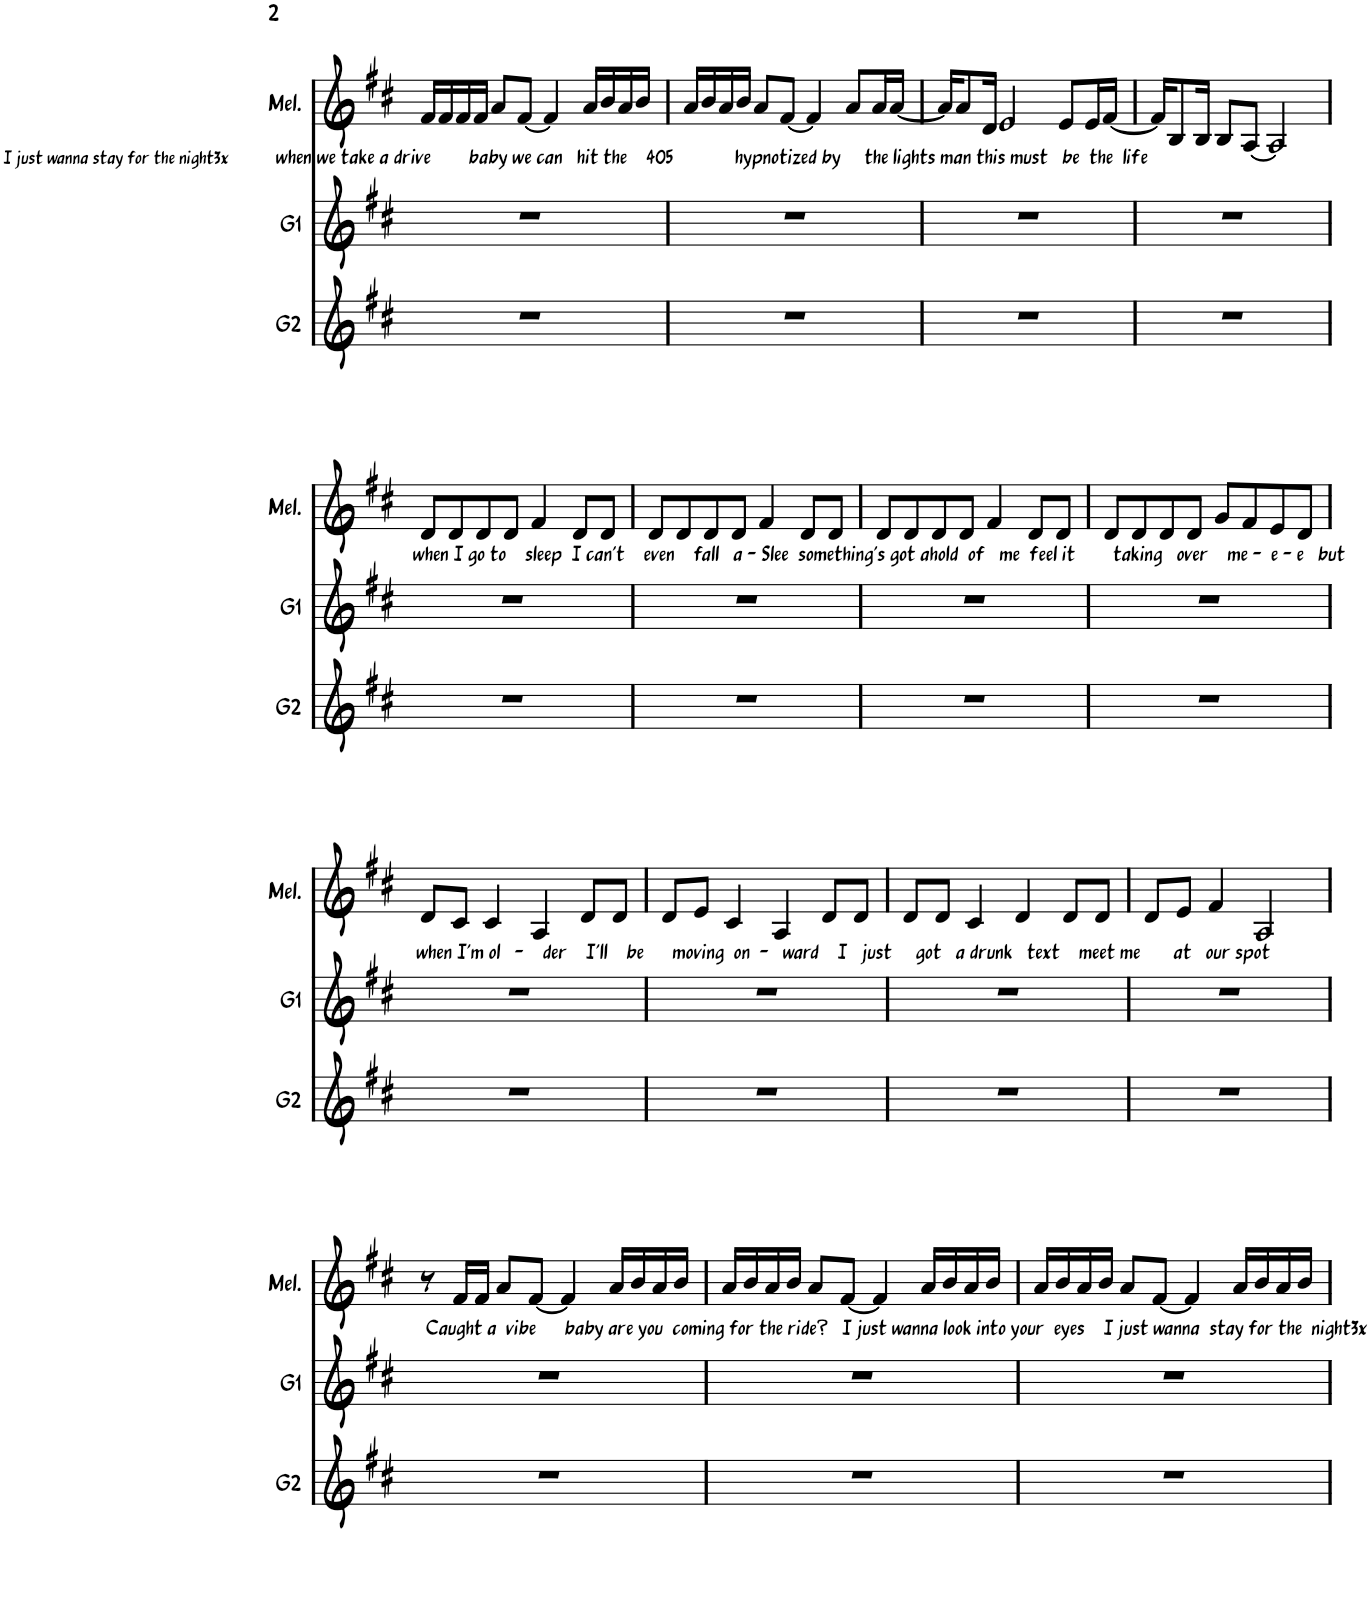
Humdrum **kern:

**kern	**kern	**kern
*part3	*part2	*part1
*staff3	*staff2	*staff1
*I"Groep 2	*I"Groep 1	*I"Melodie
*I'G2	*I'G1	*I'Mel.
!!LO:PB:g=z
*clefG2	*clefG2	*clefG2
*k[f#c#]	*k[f#c#]	*k[f#c#]
*M4/4	*M4/4	*M4/4
=13	=13	=13
!	!	!LO:TX:b:t=I just wanna stay for the night3x
!	!	!LO:TX:b:t=when we take a drive        baby we can   hit the    405             hypnotized by     the lights man this must   be  the  life
1r	1r	16f#/LL
.	.	16f#/
.	.	16f#/
.	.	16f#/JJ
.	.	8a/L
.	.	[8f#/J
.	.	4f#/]
.	.	16a/LL
.	.	16b/
.	.	16a/
.	.	16b/JJ
=14	=14	=14
1r	1r	16a/LL
.	.	16b/
.	.	16a/
.	.	16b/JJ
.	.	8a/L
.	.	[8f#/J
.	.	4f#/]
.	.	8a/L
.	.	16a/L
.	.	[16a/JJ
=15	=15	=15
1r	1r	16a/KL]
.	.	8a/
.	.	16d/Jk
.	.	2e/
.	.	8e/L
.	.	16e/L
.	.	[16f#/JJ
=16	=16	=16
1r	1r	16f#/KL]
.	.	8B/
.	.	16B/Jk
.	.	8B/L
.	.	[8A/J
.	.	2A/]
!!LO:LB:g=z
=17	=17	=17
!	!	!LO:TX:b:t=when I go to    sleep  I can't    even    fall   a - Slee  something's got ahold  of   me  feel it        taking   over    me -  e - e   but
1r	1r	8d/L
.	.	8d/
.	.	8d/
.	.	8d/J
.	.	4f#/
.	.	8d/L
.	.	8d/J
=18	=18	=18
1r	1r	8d/L
.	.	8d/
.	.	8d/
.	.	8d/J
.	.	4f#/
.	.	8d/L
.	.	8d/J
=19	=19	=19
1r	1r	8d/L
.	.	8d/
.	.	8d/
.	.	8d/J
.	.	4f#/
.	.	8d/L
.	.	8d/J
=20	=20	=20
1r	1r	8d/L
.	.	8d/
.	.	8d/
.	.	8d/J
.	.	8g/L
.	.	8f#/
.	.	8e/
.	.	8d/J
!!LO:LB:g=z
=21	=21	=21
!	!	!LO:TX:b:t=when I'm ol   -    der    I'll    be      moving  on  -   ward    I   just     got   a drunk   text    meet me       at   our spot
1r	1r	8d/L
.	.	8c#/J
.	.	4c#/
.	.	4A/
.	.	8d/L
.	.	8d/J
=22	=22	=22
1r	1r	8d/L
.	.	8e/J
.	.	4c#/
.	.	4A/
.	.	8d/L
.	.	8d/J
=23	=23	=23
1r	1r	8d/L
.	.	8d/J
.	.	4c#/
.	.	4d/
.	.	8d/L
.	.	8d/J
=24	=24	=24
1r	1r	8d/L
.	.	8e/J
.	.	4f#/
.	.	2A/
!!LO:LB:g=z
=25	=25	=25
1r	1r	8r
!	!	!LO:TX:b:t=Caught a  vibe      baby are you  coming for the ride?   I just wanna look into your  eyes    I just wanna  stay for the  night3x
.	.	16f#/LL
.	.	16f#/JJ
.	.	8a/L
.	.	[8f#/J
.	.	4f#/]
.	.	16a/LL
.	.	16b/
.	.	16a/
.	.	16b/JJ
=26	=26	=26
1r	1r	16a/LL
.	.	16b/
.	.	16a/
.	.	16b/JJ
.	.	8a/L
.	.	[8f#/J
.	.	4f#/]
.	.	16a/LL
.	.	16b/
.	.	16a/
.	.	16b/JJ
=27	=27	=27
1r	1r	16a/LL
.	.	16b/
.	.	16a/
.	.	16b/JJ
.	.	8a/L
.	.	[8f#/J
.	.	4f#/]
.	.	16a/LL
.	.	16b/
.	.	16a/
.	.	16b/JJ
=	=	=
*-	*-	*-
